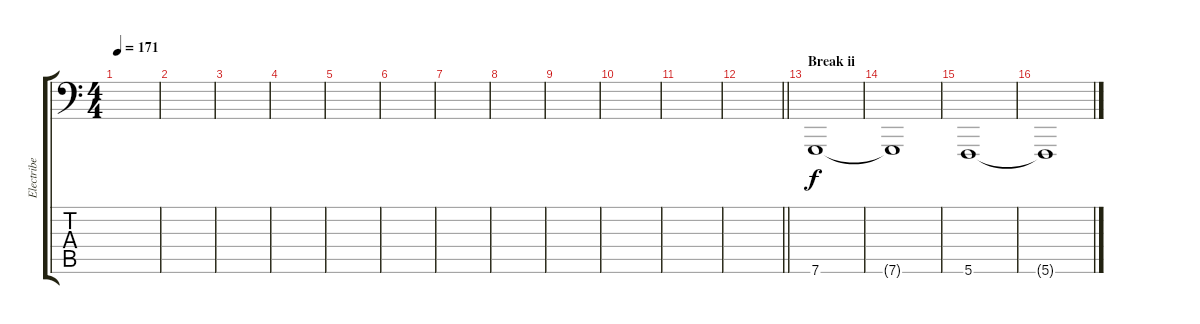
\track ("Electribe 1" "Electribe ") {instrument lead2sawtooth}
\staff {score tabs}
\tuning (D4 A3 F3 C3 G2 C1) {hide}
\ts (4 4)
\tempo 171
\clef f4
\ks c
|
|
|
|
|
|
|
|
|
|
|
\barLineRight lightlight
|
\section ("" "Break ii")
7.6.1 |
7.6{t}.1 |
5.6.1 |
5.6{t}.1
